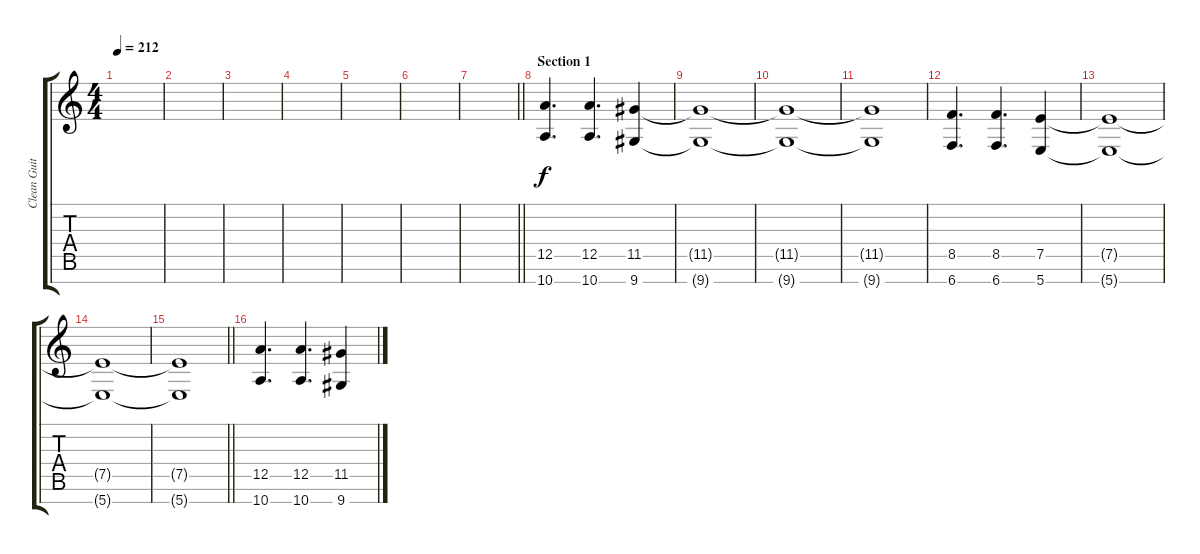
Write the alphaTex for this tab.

\track ("Clean Guitar C" "Clean Guit") {instrument electricguitarjazz}
\staff {score tabs}
\tuning (E4 B3 G3 D3 A2 E2 B1) {hide}
\ts (4 4)
\tempo 212
\clef g2
\ks c
|
|
|
|
|
|
\barLineRight lightlight
|
\section ("" "Section 1")
(12.5 10.7).4{d} (12.5 10.7).4{d} (11.5 9.7).4 |
(11.5{t} 9.7{t}).1 |
(11.5{t} 9.7{t}).1 |
(11.5{t} 9.7{t}).1 |
(8.5 6.7).4{d} (8.5 6.7).4{d} (7.5 5.7).4 |
(7.5{t} 5.7{t}).1 |
(7.5{t} 5.7{t}).1 |
\barLineRight lightlight
(7.5{t} 5.7{t}).1 |
(12.5 10.7).4{d} (12.5 10.7).4{d} (11.5 9.7).4
